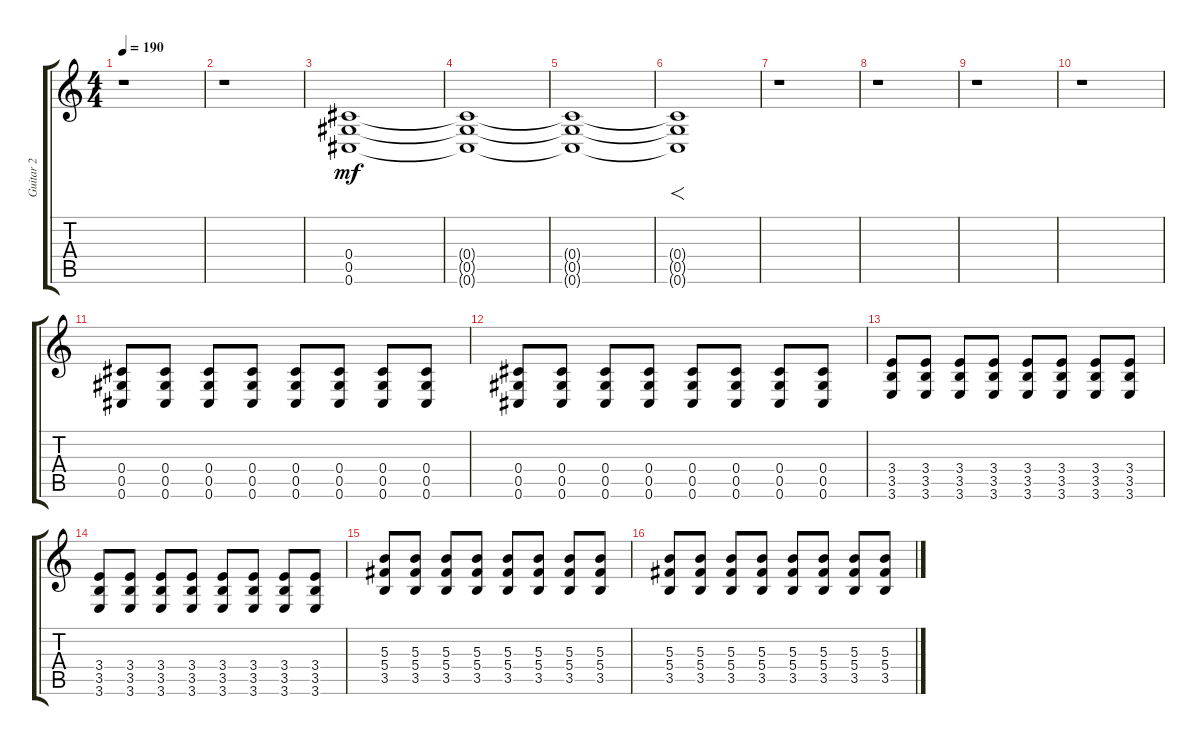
\track ("Guitar 2" "Guitar 2") {instrument acousticguitarsteel}
\staff {score tabs}
\tuning (Eb4 Bb3 Gb3 Db3 Ab2 Db2) {hide}
\ts (4 4)
\tempo 190
\clef g2
\ks c
r.1{dy mf} |
r.1 |
(0.4 0.5 0.6).1 |
(0.4{t} 0.5{t} 0.6{t}).1 |
(0.4{t} 0.5{t} 0.6{t}).1 |
(0.4{t} 0.5{t} 0.6{t}).1{f} |
r.1 |
r.1 |
r.1 |
r.1 |
(0.4 0.5 0.6).8 (0.4 0.5 0.6).8 (0.4 0.5 0.6).8 (0.4 0.5 0.6).8 (0.4 0.5 0.6).8 (0.4 0.5 0.6).8 (0.4 0.5 0.6).8 (0.4 0.5 0.6).8 |
(0.4 0.5 0.6).8 (0.4 0.5 0.6).8 (0.4 0.5 0.6).8 (0.4 0.5 0.6).8 (0.4 0.5 0.6).8 (0.4 0.5 0.6).8 (0.4 0.5 0.6).8 (0.4 0.5 0.6).8 |
(3.4 3.5 3.6).8 (3.4 3.5 3.6).8 (3.4 3.5 3.6).8 (3.4 3.5 3.6).8 (3.4 3.5 3.6).8 (3.4 3.5 3.6).8 (3.4 3.5 3.6).8 (3.4 3.5 3.6).8 |
(3.4 3.5 3.6).8 (3.4 3.5 3.6).8 (3.4 3.5 3.6).8 (3.4 3.5 3.6).8 (3.4 3.5 3.6).8 (3.4 3.5 3.6).8 (3.4 3.5 3.6).8 (3.4 3.5 3.6).8 |
(5.3 5.4 3.5).8 (5.3 5.4 3.5).8 (5.3 5.4 3.5).8 (5.3 5.4 3.5).8 (5.3 5.4 3.5).8 (5.3 5.4 3.5).8 (5.3 5.4 3.5).8 (5.3 5.4 3.5).8 |
(5.3 5.4 3.5).8 (5.3 5.4 3.5).8 (5.3 5.4 3.5).8 (5.3 5.4 3.5).8 (5.3 5.4 3.5).8 (5.3 5.4 3.5).8 (5.3 5.4 3.5).8 (5.3 5.4 3.5).8
